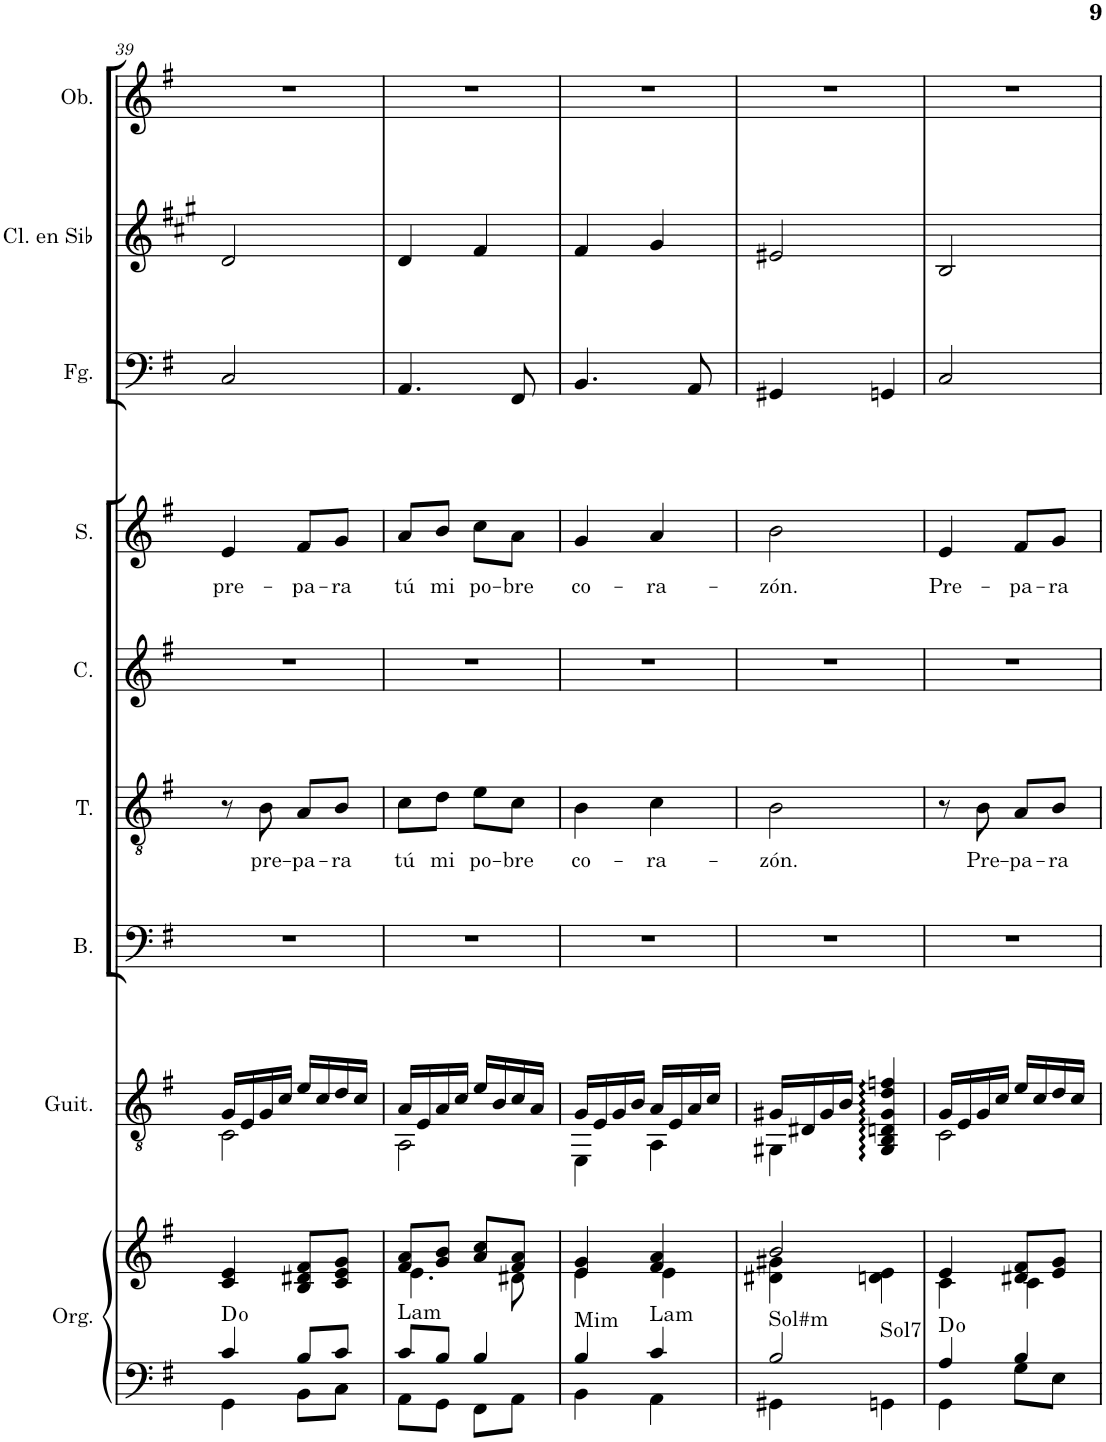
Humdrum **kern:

**kern	**kern	**harte	**kern	**harte	**kern	**kern	**text	**kern	**kern	**text	**kern	**kern	**kern
*part9	*part9	*part9	*part8	*part8	*part7	*part6	*part6	*part5	*part4	*part4	*part3	*part2	*part1
*staff10	*staff9	*	*staff8	*	*staff7	*staff6	*staff6	*staff5	*staff4	*staff4	*staff3	*staff2	*staff1
*I"Órgano	*	*	*I"Guitarra acústica	*	*I"Bajo	*I"Tenor	*	*I"Contralto	*I"Soprano	*	*I"Fagot	*I"Clarinete en Sib	*I"Oboe
*	*	*	*I'Guit.	*	*I'B.	*I'T.	*	*I'C.	*I'S.	*	*I'Fg.	*I'Cl. en Sib	*I'Ob.
!!LO:PB:g=z
*clefF4	*clefG2	*	*clefGv2	*	*clefF4	*clefGv2	*	*clefG2	*clefG2	*	*clefF4	*clefG2	*clefG2
*	*	*	*	*	*	*	*	*	*	*	*	*Trd1c2	*
*k[f#]	*k[f#]	*	*k[f#]	*	*k[f#]	*k[f#]	*	*k[f#]	*k[f#]	*	*k[f#]	*k[f#c#g#]	*k[f#]
*M2/4	*M2/4	*	*M2/4	*	*M2/4	*M2/4	*	*M2/4	*M2/4	*	*M2/4	*M2/4	*M2/4
=39	=39	=39	=39	=39	=39	=39	=39	=39	=39	=39	=39	=39	=39
*^	*	*	*^	*	*	*	*	*	*	*	*	*	*
!	!	!	!	!	!	!	!	!	!	!	!	!LO:LY:b	!	!	!
4c/	4GG\	4c/ 4e/	D:dim	16G/LL	2C\	D:dim	2r	8r	.	2r	4e/	pre-	2C/	2d/	2r
.	.	.	.	16E/	.	.	.	.	.	.	.	.	.	.	.
!	!	!	!	!	!	!	!	!	!LO:LY:b	!	!	!	!	!	!
.	.	.	.	16G/	.	.	.	8B\	pre-	.	.	.	.	.	.
.	.	.	.	16c/JJ	.	.	.	.	.	.	.	.	.	.	.
!	!	!	!	!	!	!	!	!	!LO:LY:b	!	!	!LO:LY:b	!	!	!
8B/L	8BB\L	8B/ 8d#X/ 8f#/L	.	16e/LL	.	.	.	8A/L	-pa-	.	8f#/L	-pa-	.	.	.
.	.	.	.	16c/	.	.	.	.	.	.	.	.	.	.	.
!	!	!	!	!	!	!	!	!	!LO:LY:b	!	!	!LO:LY:b	!	!	!
8c/J	8C\J	8c/ 8e/ 8g/J	.	16d/	.	.	.	8B/J	-ra	.	8g/J	-ra	.	.	.
.	.	.	.	16c/JJ	.	.	.	.	.	.	.	.	.	.	.
=40	=40	=40	=40	=40	=40	=40	=40	=40	=40	=40	=40	=40	=40	=40	=40
*	*	*^	*	*	*	*	*	*	*	*	*	*	*	*	*
!	!	!	!	!LO:H:kt=Lam	!	!	!LO:H:kt=Lam	!	!	!LO:LY:b	!	!	!LO:LY:b	!	!	!
8c/L	8AA\L	8f#/ 8a/L	4.e\	N	16A/LL	2AA\	N	2r	8c\L	tú	2r	8a/L	tú	4.AA/	4d/	2r
.	.	.	.	.	16E/	.	.	.	.	.	.	.	.	.	.	.
!	!	!	!	!	!	!	!	!	!	!LO:LY:b	!	!	!LO:LY:b	!	!	!
8B/J	8GG\J	8g/ 8b/J	.	.	16A/	.	.	.	8d\J	mi	.	8b/J	mi	.	.	.
.	.	.	.	.	16c/JJ	.	.	.	.	.	.	.	.	.	.	.
!	!	!	!	!	!	!	!	!	!	!LO:LY:b	!	!	!LO:LY:b	!	!	!
4B/	8FF#\L	8a/ 8cc/L	.	.	16e/LL	.	.	.	8e\L	po-	.	8cc\L	po-	.	4f#/	.
.	.	.	.	.	16B/	.	.	.	.	.	.	.	.	.	.	.
!	!	!	!	!	!	!	!	!	!	!LO:LY:b	!	!	!LO:LY:b	!	!	!
.	8AA\J	8f#/ 8a/J	8d#X\	.	16c/	.	.	.	8c\J	-bre	.	8a\J	-bre	8FF#/	.	.
.	.	.	.	.	16A/JJ	.	.	.	.	.	.	.	.	.	.	.
=41	=41	=41	=41	=41	=41	=41	=41	=41	=41	=41	=41	=41	=41	=41	=41	=41
!	!	!	!	!LO:H:kt=Mim	!	!	!LO:H:kt=Mim	!	!	!LO:LY:b	!	!	!LO:LY:b	!	!	!
4B/	4BB\	4e/ 4g/	4e\	N	16G/LL	4EE\	N	2r	4B\	co-	2r	4g/	co-	4.BB/	4f#/	2r
.	.	.	.	.	16E/	.	.	.	.	.	.	.	.	.	.	.
.	.	.	.	.	16G/	.	.	.	.	.	.	.	.	.	.	.
.	.	.	.	.	16B/JJ	.	.	.	.	.	.	.	.	.	.	.
!	!	!	!	!LO:H:kt=Lam	!	!	!LO:H:kt=Lam	!	!	!LO:LY:b	!	!	!LO:LY:b	!	!	!
4c/	4AA\	4f#/ 4a/	4e\	N	16A/LL	4AA\	N	.	4c\	-ra-	.	4a/	-ra-	.	4g#/	.
.	.	.	.	.	16E/	.	.	.	.	.	.	.	.	.	.	.
.	.	.	.	.	16A/	.	.	.	.	.	.	.	.	8AA/	.	.
.	.	.	.	.	16c/JJ	.	.	.	.	.	.	.	.	.	.	.
=42	=42	=42	=42	=42	=42	=42	=42	=42	=42	=42	=42	=42	=42	=42	=42	=42
!	!	!	!	!LO:H:n=1:kt=Sol#m	!	!	!	!	!	!LO:LY:b	!	!	!LO:LY:b	!	!	!
!	!	!	!	!LO:H:n=2:kt=Sol7	!	!	!LO:H:kt=Sol#m	!	!	!	!	!	!	!	!	!
2B/	4GG#X\	2b/	4d#X\ 4g#X\	N N	16G#X/LL	4GG#X\	N	2r	2B\	-zón.	2r	2b\	-zón.	4GG#X/	2e#X/	2r
.	.	.	.	.	16D#X/	.	.	.	.	.	.	.	.	.	.	.
.	.	.	.	.	16G#/	.	.	.	.	.	.	.	.	.	.	.
.	.	.	.	.	16B/JJ	.	.	.	.	.	.	.	.	.	.	.
!	!	!	!	!	!	!	!LO:H:kt=Sol7	!	!	!	!	!	!	!	!	!
.	4GGn\	.	4dn\ 4e\	.	4GG#/ 4BB/ 4Dn/ 4G#/ 4d/ 4fn/	4ryy	N	.	.	.	.	.	.	4GGn/	.	.
=43	=43	=43	=43	=43	=43	=43	=43	=43	=43	=43	=43	=43	=43	=43	=43	=43
!	!	!	!	!	!	!	!	!	!	!	!	!	!LO:LY:b	!	!	!
4A/	4GG\	4e/	4c\	D:dim	16G/LL	2C\	D:dim	2r	8r	.	2r	4e/	Pre-	2C/	2B/	2r
.	.	.	.	.	16E/	.	.	.	.	.	.	.	.	.	.	.
!	!	!	!	!	!	!	!	!	!	!LO:LY:b	!	!	!	!	!	!
.	.	.	.	.	16G/	.	.	.	8B\	Pre-	.	.	.	.	.	.
.	.	.	.	.	16c/JJ	.	.	.	.	.	.	.	.	.	.	.
!	!	!	!	!	!	!	!	!	!	!LO:LY:b	!	!	!LO:LY:b	!	!	!
4B/	8G\L	8d#X/ 8f#/L	4c\	.	16e/LL	.	.	.	8A/L	-pa-	.	8f#/L	-pa-	.	.	.
.	.	.	.	.	16c/	.	.	.	.	.	.	.	.	.	.	.
!	!	!	!	!	!	!	!	!	!	!LO:LY:b	!	!	!LO:LY:b	!	!	!
.	8E\J	8e/ 8g/J	.	.	16d/	.	.	.	8B/J	-ra	.	8g/J	-ra	.	.	.
.	.	.	.	.	16c/JJ	.	.	.	.	.	.	.	.	.	.	.
*v	*v	*	*	*	*v	*v	*	*	*	*	*	*	*	*	*	*
*	*v	*v	*	*	*	*	*	*	*	*	*	*	*	*
=	=	=	=	=	=	=	=	=	=	=	=	=	=
*-	*-	*-	*-	*-	*-	*-	*-	*-	*-	*-	*-	*-	*-
